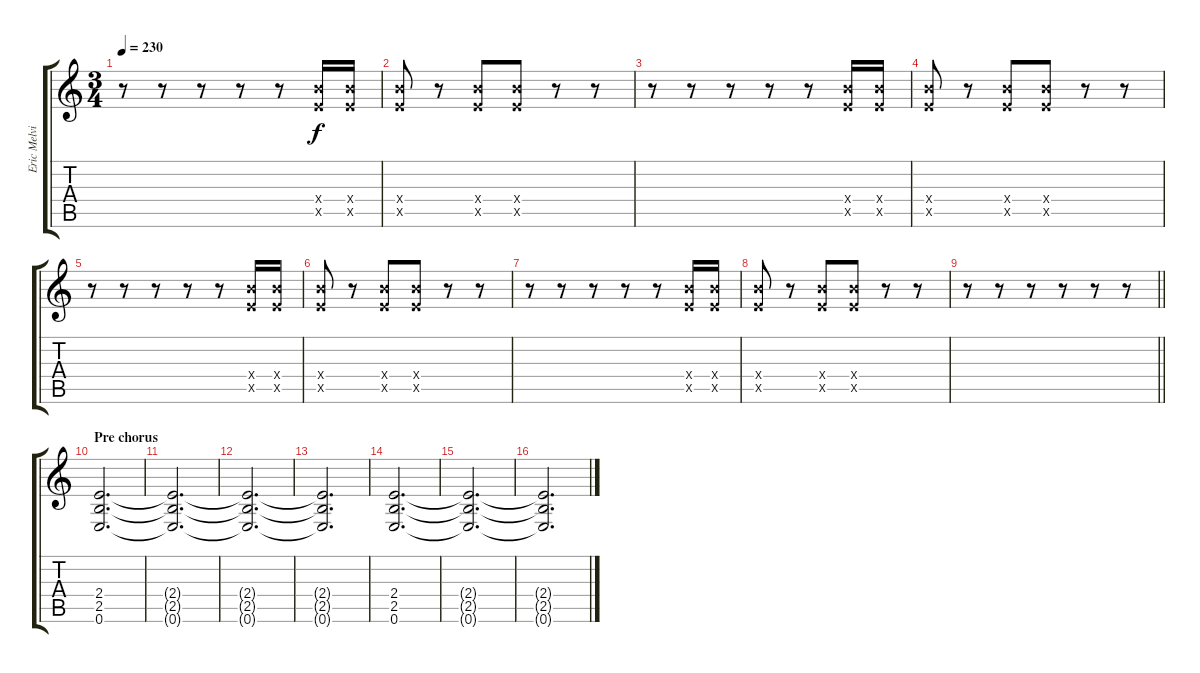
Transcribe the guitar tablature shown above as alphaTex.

\track ("Eric Melvin" "Eric Melvi") {instrument overdrivenguitar}
\staff {score tabs}
\tuning (E4 B3 G3 D3 A2 E2) {hide}
\ts (3 4)
\tempo 230
\clef g2
\ks c
r.8{dy f} r.8 r.8 r.8 r.8 (9.4{x} 7.5{x}).16 (9.4{x} 7.5{x}).16 |
(9.4{x} 7.5{x}).8 r.8 (9.4{x} 7.5{x}).8 (9.4{x} 7.5{x}).8 r.8 r.8 |
r.8 r.8 r.8 r.8 r.8 (9.4{x} 7.5{x}).16 (9.4{x} 7.5{x}).16 |
(9.4{x} 7.5{x}).8 r.8 (9.4{x} 7.5{x}).8 (9.4{x} 7.5{x}).8 r.8 r.8 |
r.8 r.8 r.8 r.8 r.8 (9.4{x} 7.5{x}).16 (9.4{x} 7.5{x}).16 |
(9.4{x} 7.5{x}).8 r.8 (9.4{x} 7.5{x}).8 (9.4{x} 7.5{x}).8 r.8 r.8 |
r.8 r.8 r.8 r.8 r.8 (9.4{x} 7.5{x}).16 (9.4{x} 7.5{x}).16 |
(9.4{x} 7.5{x}).8 r.8 (9.4{x} 7.5{x}).8 (9.4{x} 7.5{x}).8 r.8 r.8 |
\barLineRight lightlight
r.8 r.8 r.8 r.8 r.8 r.8 |
\section ("" "Pre chorus")
(2.4 2.5 0.6).2{d} |
(2.4{t} 2.5{t} 0.6{t}).2{d} |
(2.4{t} 2.5{t} 0.6{t}).2{d} |
(2.4{t} 2.5{t} 0.6{t}).2{d} |
(2.4 2.5 0.6).2{d} |
(2.4{t} 2.5{t} 0.6{t}).2{d} |
(2.4{t} 2.5{t} 0.6{t}).2{d}
